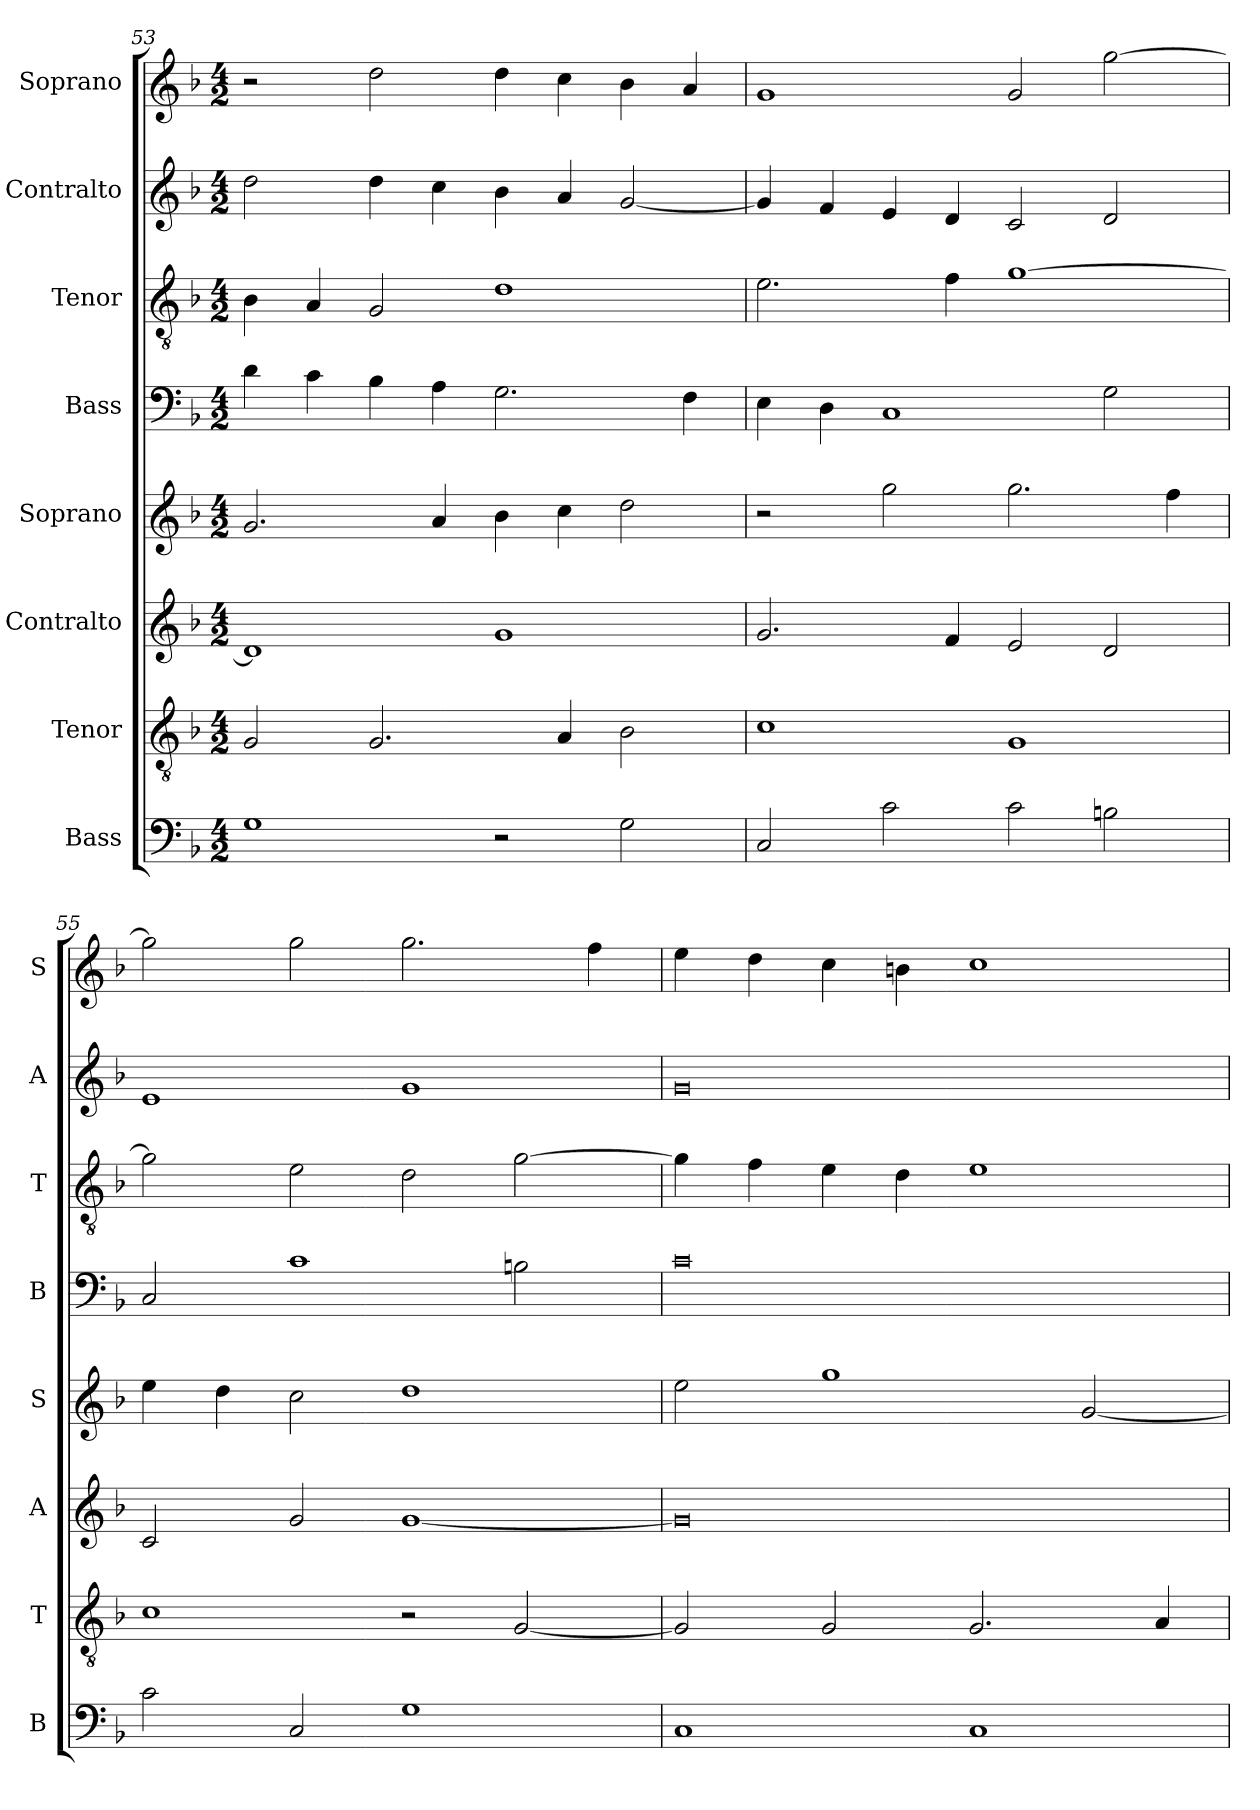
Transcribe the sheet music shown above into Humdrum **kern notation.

**kern	**kern	**kern	**kern	**kern	**kern	**kern	**kern
*part8	*part7	*part6	*part5	*part4	*part3	*part2	*part1
*staff8	*staff7	*staff6	*staff5	*staff4	*staff3	*staff2	*staff1
*I"Bass	*I"Tenor	*I"Contralto	*I"Soprano	*I"Bass	*I"Tenor	*I"Contralto	*I"Soprano
*I'B	*I'T	*I'A	*I'S	*I'B	*I'T	*I'A	*I'S
*clefF4	*clefGv2	*clefG2	*clefG2	*clefF4	*clefGv2	*clefG2	*clefG2
*k[b-]	*k[b-]	*k[b-]	*k[b-]	*k[b-]	*k[b-]	*k[b-]	*k[b-]
*G:dor	*G:dor	*G:dor	*G:dor	*G:dor	*G:dor	*G:dor	*G:dor
*M4/2	*M4/2	*M4/2	*M4/2	*M4/2	*M4/2	*M4/2	*M4/2
=53	=53	=53	=53	=53	=53	=53	=53
1G	2G	1d]	2.g	4d	4B-	2dd	2r
.	.	.	.	4c	4A	.	.
.	2.G	.	.	4B-	2G	4dd	2dd
.	.	.	4a	4A	.	4cc	.
2r	.	1g	4b-	2.G	1d	4b-	4dd
.	4A	.	4cc	.	.	4a	4cc
2G	2B-	.	2dd	.	.	[2g	4b-
.	.	.	.	4F	.	.	4a
=54	=54	=54	=54	=54	=54	=54	=54
2C	1c	2.g	2r	4E	2.e	4g]	1g
.	.	.	.	4D	.	4f	.
2c	.	.	2gg	1C	.	4e	.
.	.	4f	.	.	4f	4d	.
2c	1G	2e	2.gg	.	[1g	2c	2g
2Bn	.	2d	.	2G	.	2d	[2gg
.	.	.	4ff	.	.	.	.
=55	=55	=55	=55	=55	=55	=55	=55
2c	1c	2c	4ee	2C	2g]	1e	2gg]
.	.	.	4dd	.	.	.	.
2C	.	2g	2cc	1c	2e	.	2gg
1G	2r	[1g	1dd	.	2d	1g	2.gg
.	[2G	.	.	2Bn	[2g	.	.
.	.	.	.	.	.	.	4ff
=56	=56	=56	=56	=56	=56	=56	=56
1C	2G]	0g]	2ee	0c	4g]	0g	4ee
.	.	.	.	.	4f	.	4dd
.	2G	.	1gg	.	4e	.	4cc
.	.	.	.	.	4d	.	4bn
1C	2.G	.	.	.	1e	.	1cc
.	.	.	[2g	.	.	.	.
.	4A	.	.	.	.	.	.
=	=	=	=	=	=	=	=
*-	*-	*-	*-	*-	*-	*-	*-
